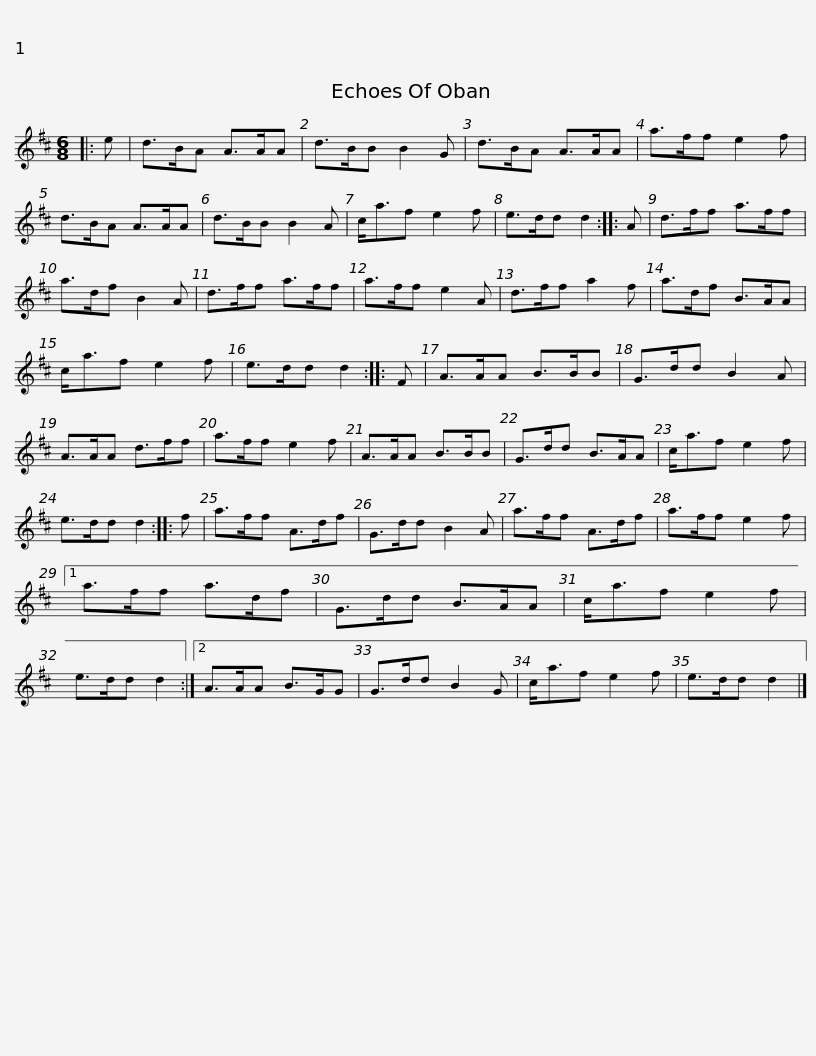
X:1
L:1/8
M:6/8
I:linebreak $
K:D
V:1 treble
V:1
|: e | d>BA A>AA | d>BB B2 G | d>BA A>AA | a>ff e2 f | %5
 d>BA A>AA | d>BB B2 A |$ c<af e2 f | e>dd d2 :: A | %10
 d>ff a>ff | a>df B2 A | d>ff a>ff | a>ff e2 A | d>ff a2 f |$ %15
 a>df B>AA | c<af e2 f | e>dd d2 :: F | A>AA B>BB | %20
 G>dd B2 A | A>AA d>ff | a>ff e2 f |$ A>AA B>BB | G>dd B>AA | %25
 c<af e2 f | e>dd d2 :: f | a>ff A>df | G>dd B2 A |$ %30
 a>ff A>df | a>ff e2 f |1 a>ff a>df | G>dd B>AA | c<af e2 f | %35
 e>dd d2 :|2 A>AA B>GG |$ G>dd B2 G | c<af e2 f | e>dd d2 |] %40
